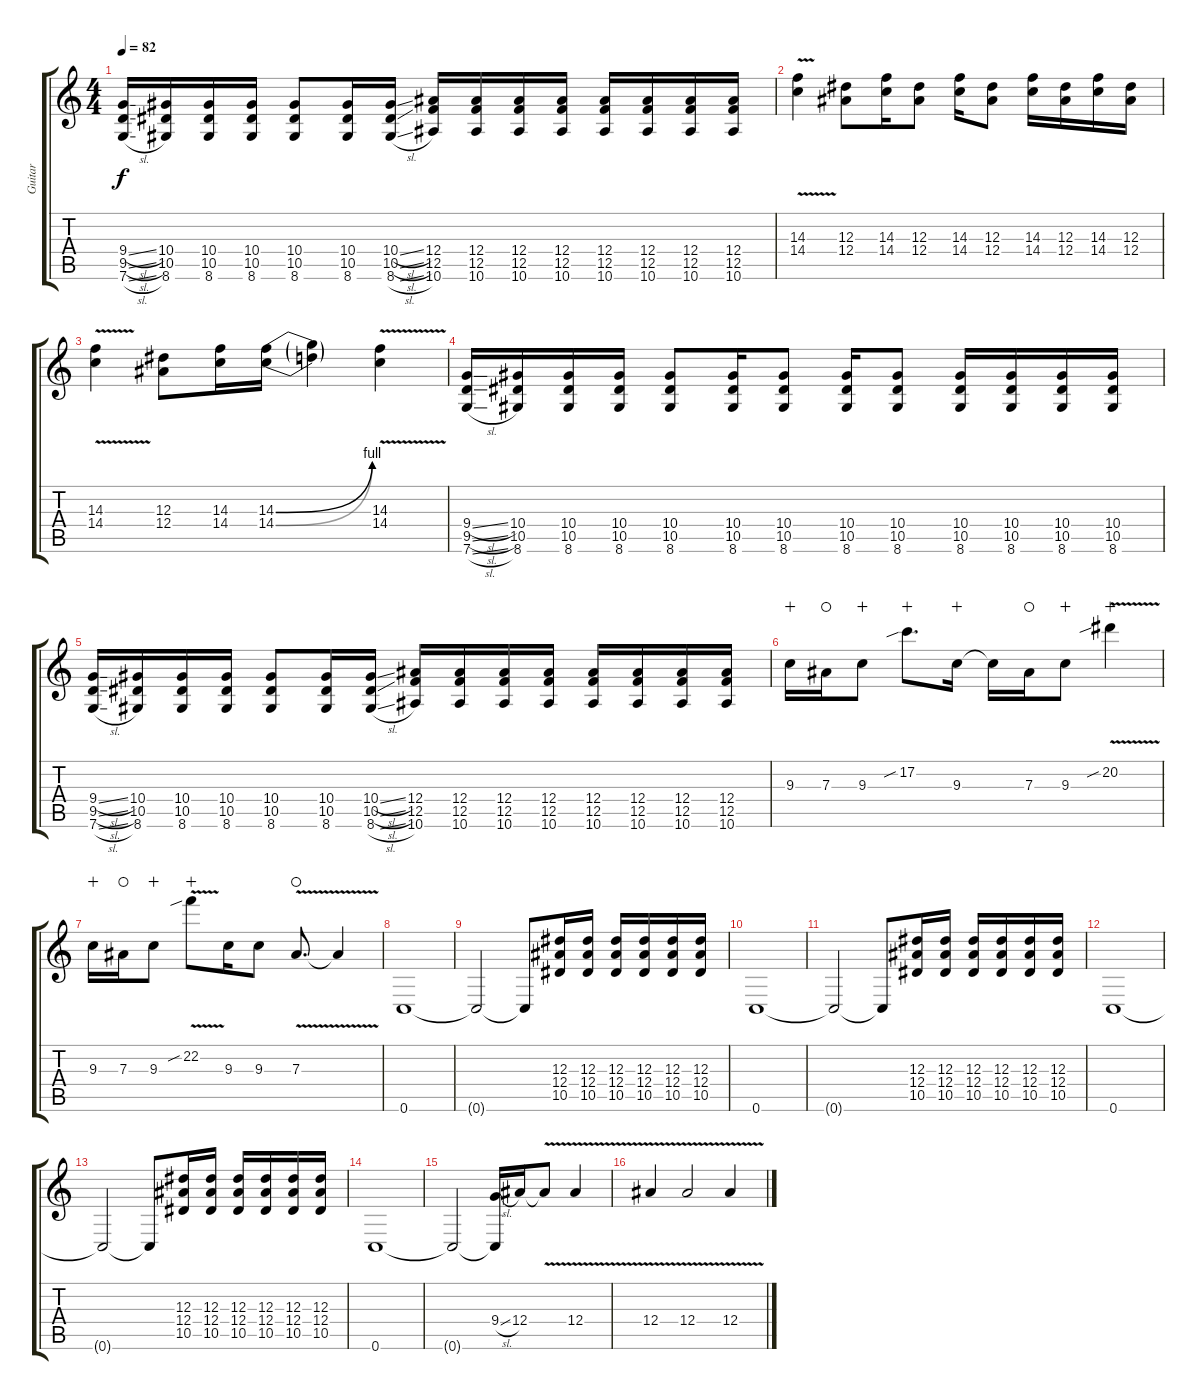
\track ("Guitar" "Guitar") {instrument distortionguitar}
\staff {score tabs}
\tuning (C4 G3 Eb3 Bb2 F2 C2) {hide}
\ts (4 4)
\tempo 82
\clef g2
\ks c
(9.4{sl} 9.5{sl} 7.6{sl}).16{dy f} (10.4 10.5 8.6).16 (10.4 10.5 8.6).16 (10.4 10.5 8.6).16 (10.4 10.5 8.6).8 (10.4 10.5 8.6).16 (10.4{sl} 10.5{sl} 8.6{sl}).16 (12.4 12.5 10.6).16 (12.4 12.5 10.6).16 (12.4 12.5 10.6).16 (12.4 12.5 10.6).16 (12.4 12.5 10.6).16 (12.4 12.5 10.6).16 (12.4 12.5 10.6).16 (12.4 12.5 10.6).16 |
(14.3{v} 14.4{v}).4 (12.3 12.4).8 (14.3 14.4).16 (12.3 12.4).8 (14.3 14.4).16 (12.3 12.4).8 (14.3 14.4).16 (12.3 12.4).16 (14.3 14.4).16 (12.3 12.4).16 |
(14.3{v} 14.4{v}).4 (12.3 12.4).8 (14.3 14.4).16 (14.3{be (bend 0 0 60 4)} 14.4{be (bend 0 0 60 4)}).16 (14.3{t} 14.4{t}).4 (14.3{v} 14.4{v}).4 |
(9.4{sl} 9.5{sl} 7.6{sl}).16 (10.4 10.5 8.6).16 (10.4 10.5 8.6).16 (10.4 10.5 8.6).16 (10.4 10.5 8.6).8 (10.4 10.5 8.6).16 (10.4 10.5 8.6).8 (10.4 10.5 8.6).16 (10.4 10.5 8.6).8 (10.4 10.5 8.6).16 (10.4 10.5 8.6).16 (10.4 10.5 8.6).16 (10.4 10.5 8.6).16 |
(9.4{sl} 9.5{sl} 7.6{sl}).16 (10.4 10.5 8.6).16 (10.4 10.5 8.6).16 (10.4 10.5 8.6).16 (10.4 10.5 8.6).8 (10.4 10.5 8.6).16 (10.4{sl} 10.5{sl} 8.6{sl}).16 (12.4 12.5 10.6).16 (12.4 12.5 10.6).16 (12.4 12.5 10.6).16 (12.4 12.5 10.6).16 (12.4 12.5 10.6).16 (12.4 12.5 10.6).16 (12.4 12.5 10.6).16 (12.4 12.5 10.6).16 |
9.3.16{wahc} 7.3.16{waho} 9.3.8{wahc} 17.2{sib}.8{d wahc} 9.3.16{wahc} 9.3{t}.16 7.3.16{waho} 9.3.8{wahc} 20.2{v sib}.4{wahc} |
9.3.16{wahc} 7.3.16{waho} 9.3.8{wahc} 22.2{v sib}.8{wahc} 9.3.16 9.3.8 7.3{v}.8{d waho} 7.3{t}.4 |
0.6.1 |
0.6{t}.2 0.6{t}.8 (12.3 12.4 10.5).16 (12.3 12.4 10.5).16 (12.3 12.4 10.5).16 (12.3 12.4 10.5).16 (12.3 12.4 10.5).16 (12.3 12.4 10.5).16 |
0.6.1 |
0.6{t}.2 0.6{t}.8 (12.3 12.4 10.5).16 (12.3 12.4 10.5).16 (12.3 12.4 10.5).16 (12.3 12.4 10.5).16 (12.3 12.4 10.5).16 (12.3 12.4 10.5).16 |
0.6.1 |
0.6{t}.2 0.6{t}.8 (12.3 12.4 10.5).16 (12.3 12.4 10.5).16 (12.3 12.4 10.5).16 (12.3 12.4 10.5).16 (12.3 12.4 10.5).16 (12.3 12.4 10.5).16 |
0.6.1 |
0.6{t}.2 (9.4{sl} 0.6{t}).16 12.4.16 12.4{v t}.8 12.4{v}.4 |
12.4{v}.4 12.4{v}.2 12.4{v}.4
